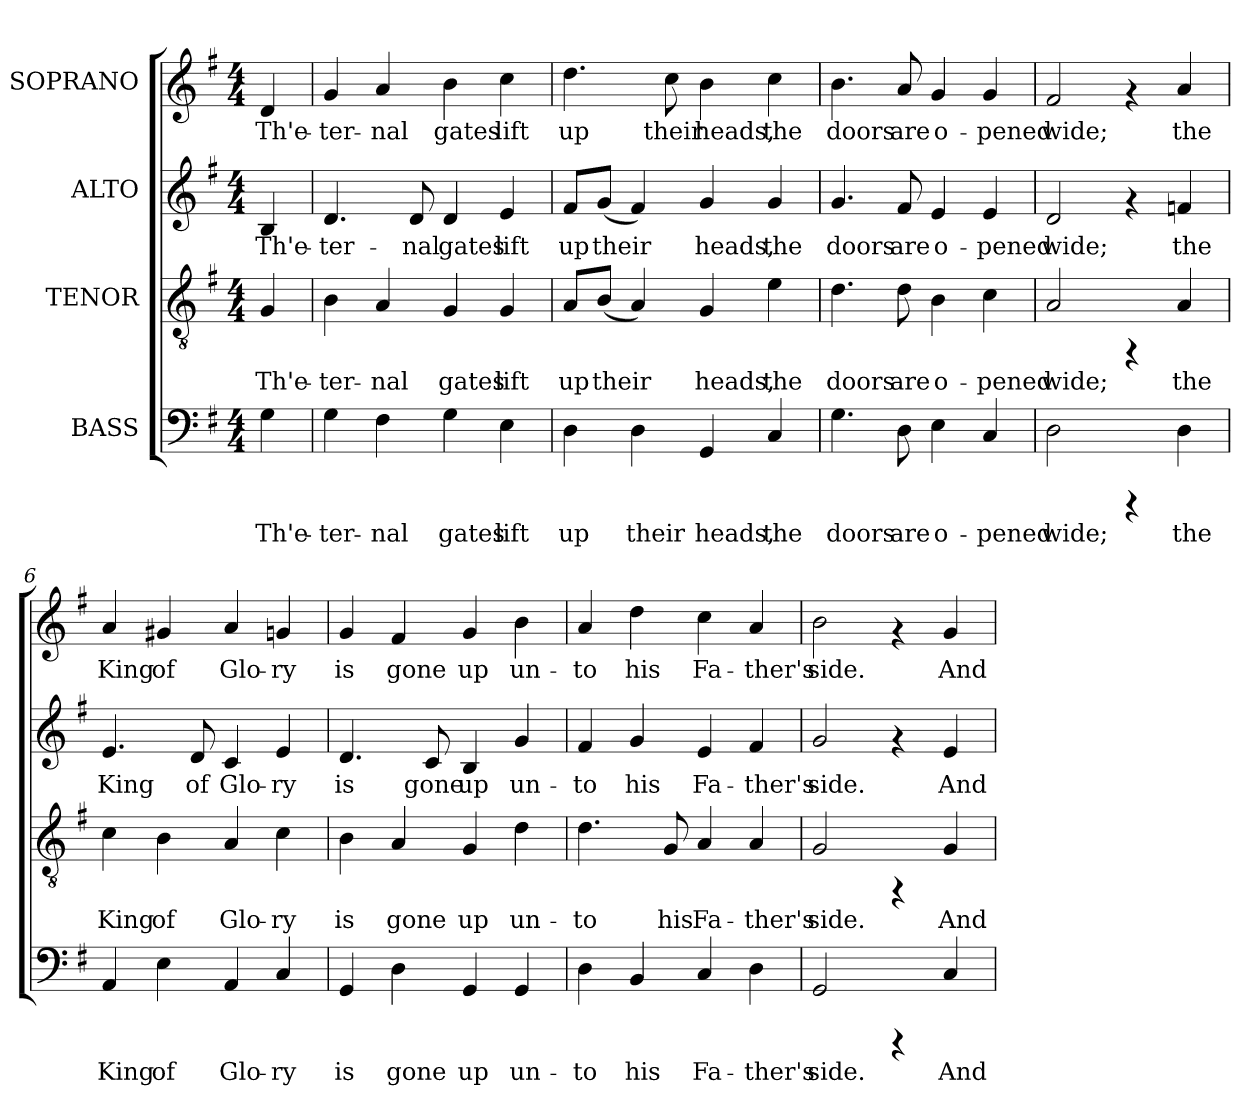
**kern	**text	**kern	**text	**kern	**text	**kern	**text
*part4	*part4	*part3	*part3	*part2	*part2	*part1	*part1
*staff4	*staff4	*staff3	*staff3	*staff2	*staff2	*staff1	*staff1
*I"BASS	*	*I"TENOR	*	*I"ALTO	*	*I"SOPRANO	*
!!LO:PB:g=z
*stria5	*	*stria5	*	*stria5	*	*stria5	*
*clefF4	*	*clefGv2	*	*clefG2	*	*clefG2	*
*k[f#]	*	*k[f#]	*	*k[f#]	*	*k[f#]	*
*G:	*	*G:	*	*G:	*	*G:	*
*M4/4	*	*M4/4	*	*M4/4	*	*M4/4	*
=1	=1	=1	=1	=1	=1	=1	=1
!	!LO:LY:b:cj	!	!LO:LY:b:cj	!	!LO:LY:b:cj	!	!LO:LY:b:cj
4G\	Th'e-	4G/	Th'e-	4B/	Th'e-	4d/	Th'e-
=2	=2	=2	=2	=2	=2	=2	=2
!	!LO:LY:b:cj	!	!LO:LY:b:cj	!	!LO:LY:b:cj	!	!LO:LY:b:cj
4G\	-ter-	4B\	-ter-	4.d/	-ter-	4g/	-ter-
!	!LO:LY:b:cj	!	!LO:LY:b:cj	!	!	!	!LO:LY:b:cj
4F#\	-nal	4A/	-nal	.	.	4a/	-nal
!	!	!	!	!	!LO:LY:b:cj	!	!
.	.	.	.	8d/	-nal	.	.
!	!LO:LY:b:cj	!	!LO:LY:b:cj	!	!LO:LY:b:cj	!	!LO:LY:b:cj
4G\	gates	4G/	gates	4d/	gates	4b\	gates
!	!LO:LY:b:cj	!	!LO:LY:b:cj	!	!LO:LY:b:cj	!	!LO:LY:b:cj
4E\	lift	4G/	lift	4e/	lift	4cc\	lift
=3	=3	=3	=3	=3	=3	=3	=3
!	!LO:LY:b:cj	!	!LO:LY:b:cj	!	!LO:LY:b:cj	!	!LO:LY:b:cj
4D\	up	8A/L	up	8f#/L	up	4.dd\	up
!	!	!	!LO:LY:b:cj	!	!LO:LY:b:cj	!	!
.	.	(<8B/J	their	(<8g/J	their	.	.
!	!LO:LY:b:cj	!	!LO:LY:b:cj	!	!LO:LY:b:cj	!	!
4D\	their	4A/)	.	4f#/)	.	.	.
!	!	!	!	!	!	!	!LO:LY:b:cj
.	.	.	.	.	.	8cc\	their
!	!LO:LY:b:cj	!	!LO:LY:b:cj	!	!LO:LY:b:cj	!	!LO:LY:b:cj
4GG/	heads,	4G/	heads,	4g/	heads,	4b\	heads,
!	!LO:LY:b:cj	!	!LO:LY:b:cj	!	!LO:LY:b:cj	!	!LO:LY:b:cj
4C/	the	4e\	the	4g/	the	4cc\	the
=4	=4	=4	=4	=4	=4	=4	=4
!	!LO:LY:b:cj	!	!LO:LY:b:cj	!	!LO:LY:b:cj	!	!LO:LY:b:cj
4.G\	doors	4.d\	doors	4.g/	doors	4.b\	doors
!	!LO:LY:b:cj	!	!LO:LY:b:cj	!	!LO:LY:b:cj	!	!LO:LY:b:cj
8D\	are	8d\	are	8f#/	are	8a/	are
!	!LO:LY:b:cj	!	!LO:LY:b:cj	!	!LO:LY:b:cj	!	!LO:LY:b:cj
4E\	o-	4B\	o-	4e/	o-	4g/	o-
!	!LO:LY:b:cj	!	!LO:LY:b:cj	!	!LO:LY:b:cj	!	!LO:LY:b:cj
4C/	-pened	4c\	-pened	4e/	-pened	4g/	-pened
=5	=5	=5	=5	=5	=5	=5	=5
!	!LO:LY:b:cj	!	!LO:LY:b:cj	!	!LO:LY:b:cj	!	!LO:LY:b:cj
2D\	wide;	2A/	wide;	2d/	wide;	2f#/	wide;
4rCCC	.	4rFF	.	4rf	.	4rf	.
!	!LO:LY:b:cj	!	!LO:LY:b:cj	!	!LO:LY:b:cj	!	!LO:LY:b:cj
4D\	the	4A/	the	4fn/	the	4a/	the
=6	=6	=6	=6	=6	=6	=6	=6
!	!LO:LY:b:cj	!	!LO:LY:b:cj	!	!LO:LY:b:cj	!	!LO:LY:b:cj
4AA/	King	4c\	King	4.e/	King	4a/	King
!	!LO:LY:b:cj	!	!LO:LY:b:cj	!	!	!	!LO:LY:b:cj
4E\	of	4B\	of	.	.	4g#X/	of
!	!	!	!	!	!LO:LY:b:cj	!	!
.	.	.	.	8d/	of	.	.
!	!LO:LY:b:cj	!	!LO:LY:b:cj	!	!LO:LY:b:cj	!	!LO:LY:b:cj
4AA/	Glo-	4A/	Glo-	4c/	Glo-	4a/	Glo-
!	!LO:LY:b:cj	!	!LO:LY:b:cj	!	!LO:LY:b:cj	!	!LO:LY:b:cj
4C/	-ry	4c\	-ry	4e/	-ry	4gn/	-ry
!!LO:LB:g=z
=7	=7	=7	=7	=7	=7	=7	=7
!	!LO:LY:b:cj	!	!LO:LY:b:cj	!	!LO:LY:b:cj	!	!LO:LY:b:cj
4GG/	is	4B\	is	4.d/	is	4g/	is
!	!LO:LY:b:cj	!	!LO:LY:b:cj	!	!	!	!LO:LY:b:cj
4D\	gone	4A/	gone	.	.	4f#/	gone
!	!	!	!	!	!LO:LY:b:cj	!	!
.	.	.	.	8c/	gone	.	.
!	!LO:LY:b:cj	!	!LO:LY:b:cj	!	!LO:LY:b:cj	!	!LO:LY:b:cj
4GG/	up	4G/	up	4B/	up	4g/	up
!	!LO:LY:b:cj	!	!LO:LY:b:cj	!	!LO:LY:b:cj	!	!LO:LY:b:cj
4GG/	un-	4d\	un-	4g/	un-	4b\	un-
=8	=8	=8	=8	=8	=8	=8	=8
!	!LO:LY:b:cj	!	!LO:LY:b:cj	!	!LO:LY:b:cj	!	!LO:LY:b:cj
4D\	-to	4.d\	-to	4f#/	-to	4a/	-to
!	!LO:LY:b:cj	!	!	!	!LO:LY:b:cj	!	!LO:LY:b:cj
4BB/	his	.	.	4g/	his	4dd\	his
!	!	!	!LO:LY:b:cj	!	!	!	!
.	.	8G/	his	.	.	.	.
!	!LO:LY:b:cj	!	!LO:LY:b:cj	!	!LO:LY:b:cj	!	!LO:LY:b:cj
4C/	Fa-	4A/	Fa-	4e/	Fa-	4cc\	Fa-
!	!LO:LY:b:cj	!	!LO:LY:b:cj	!	!LO:LY:b:cj	!	!LO:LY:b:cj
4D\	-ther's	4A/	-ther's	4f#/	-ther's	4a/	-ther's
=9	=9	=9	=9	=9	=9	=9	=9
!	!LO:LY:b:cj	!	!LO:LY:b:cj	!	!LO:LY:b:cj	!	!LO:LY:b:cj
2GG/	side.	2G/	side.	2g/	side.	2b\	side.
4rCCC	.	4rFF	.	4rf	.	4rf	.
!	!LO:LY:b:cj	!	!LO:LY:b:cj	!	!LO:LY:b:cj	!	!LO:LY:b:cj
4C/	And	4G/	And	4e/	And	4g/	And
=	=	=	=	=	=	=	=
*-	*-	*-	*-	*-	*-	*-	*-
